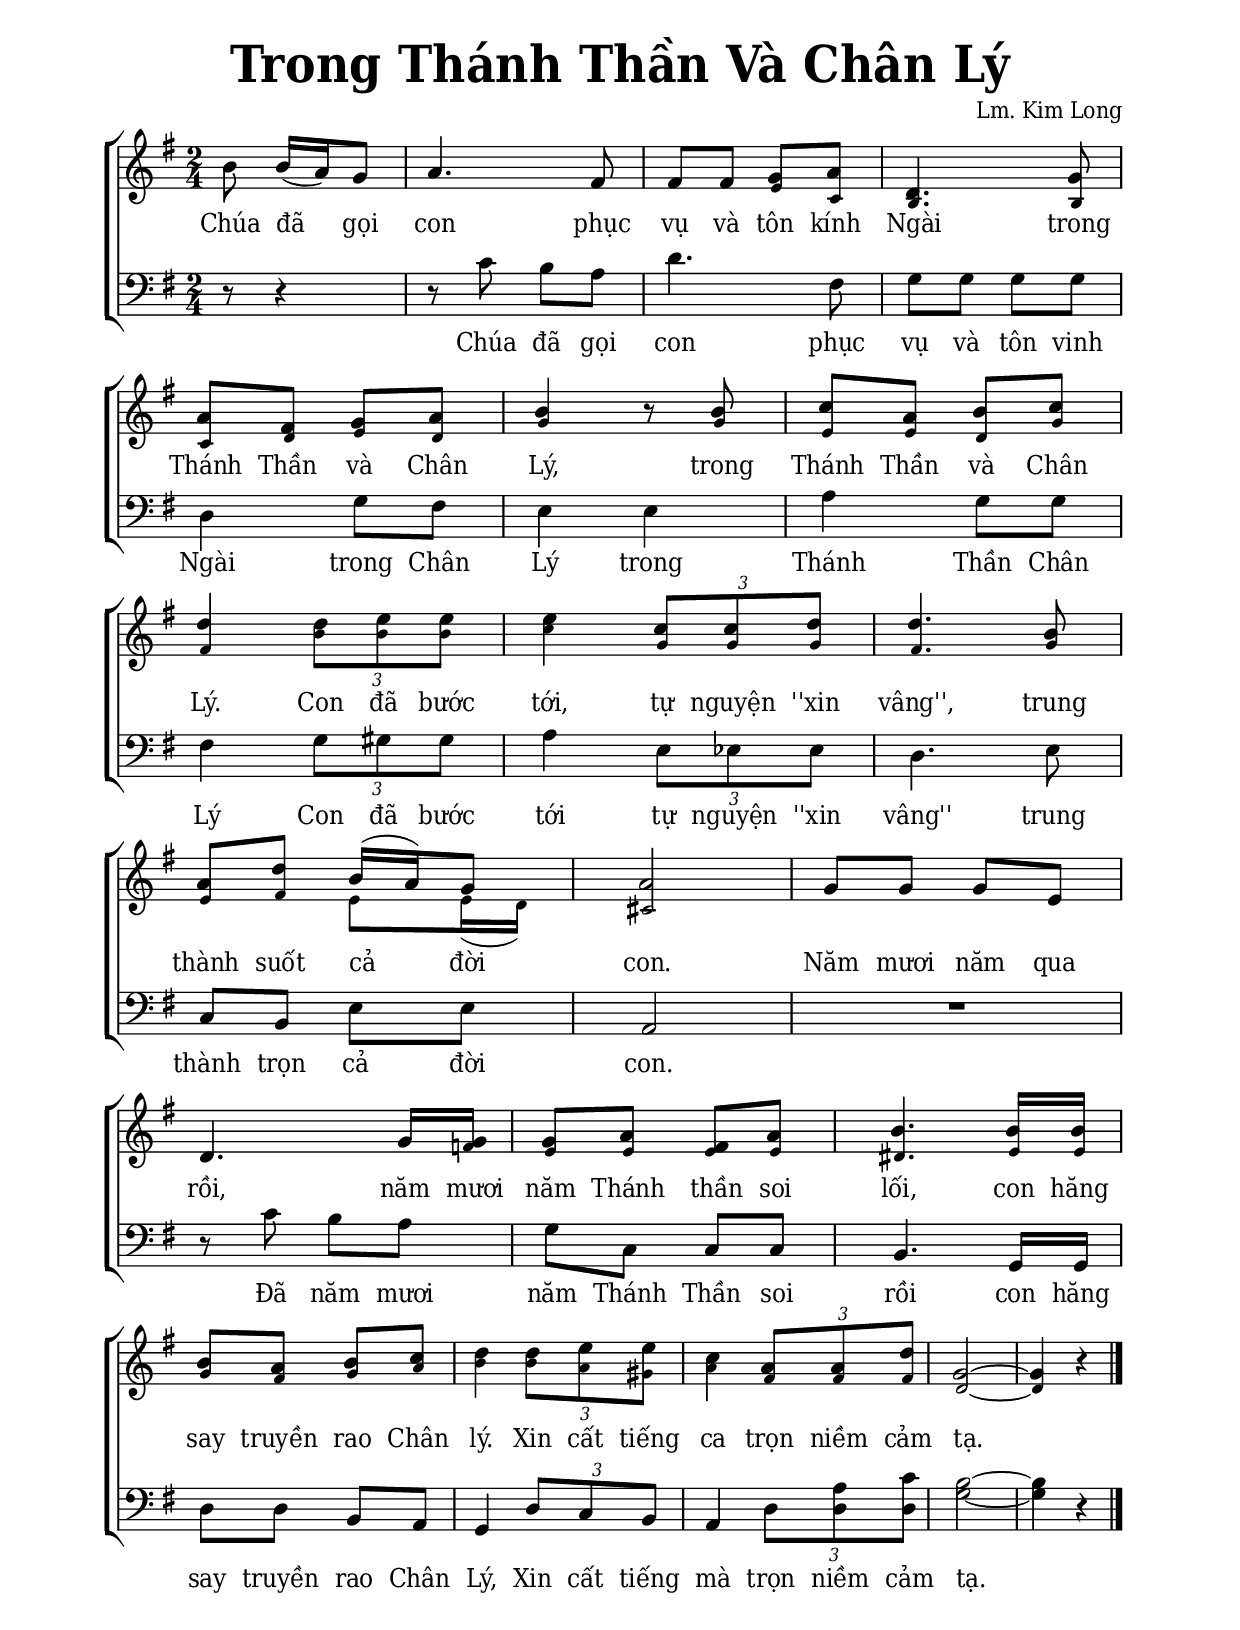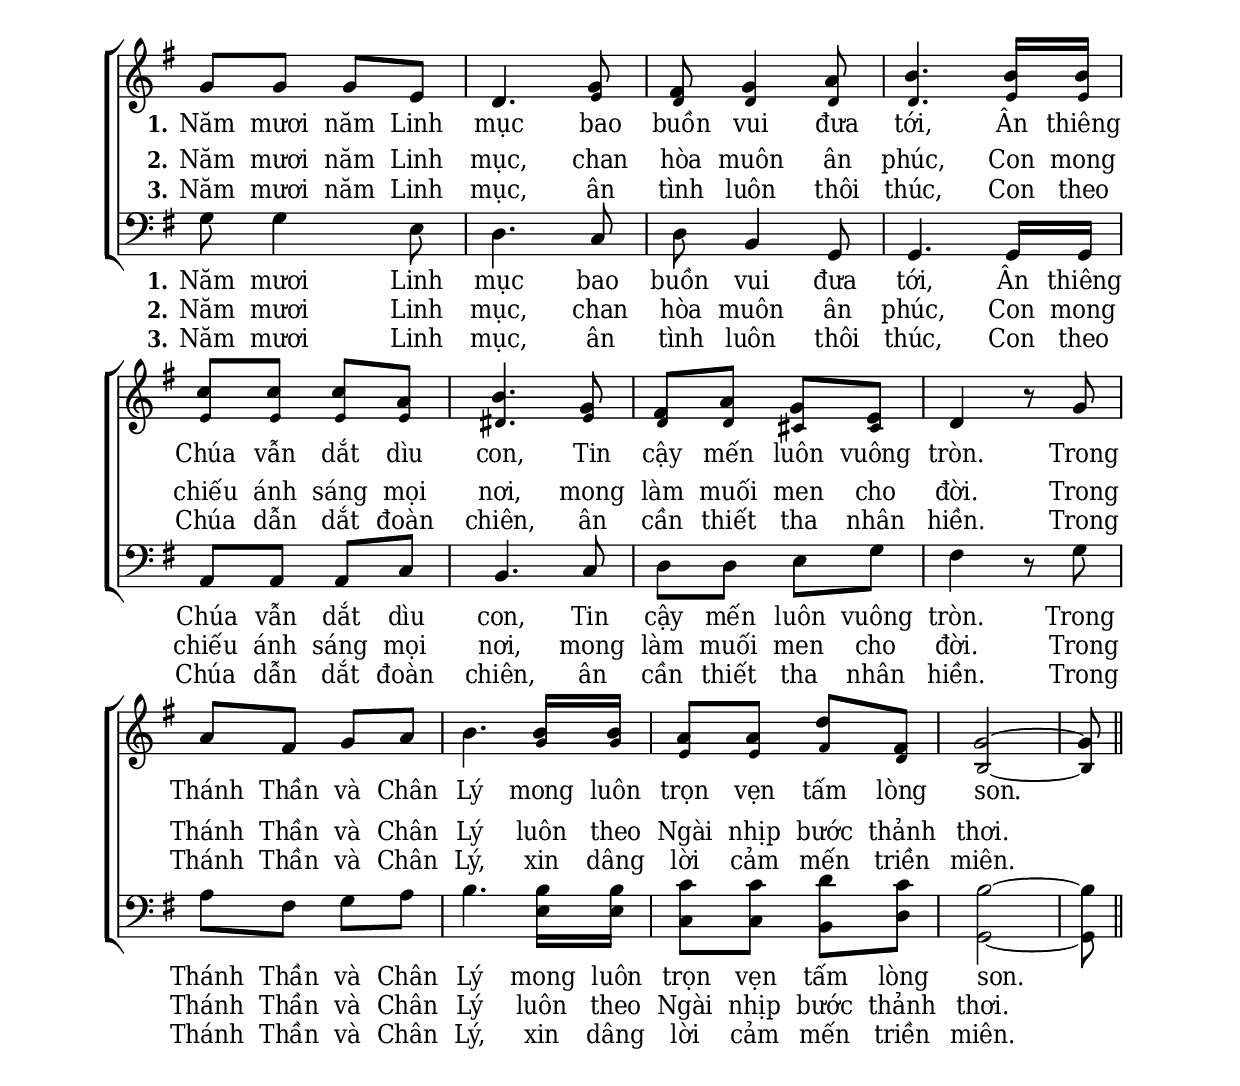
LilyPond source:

% Cài đặt chung
\version "2.22.1"
\include "english.ly"

\header {
  title = \markup { \fontsize #3 "Trong Thánh Thần Và Chân Lý" }
  composer = "Lm. Kim Long"
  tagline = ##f
}

% Nhạc
% Đổi kích thước nốt cho bè phụ
notBePhu =
#(define-music-function (font-size music) (number? ly:music?)
   (for-some-music
     (lambda (m)
       (if (music-is-of-type? m 'rhythmic-event)
           (begin
             (set! (ly:music-property m 'tweaks)
                   (cons `(font-size . ,font-size)
                         (ly:music-property m 'tweaks)))
             #t)
           #f))
     music)
   music)

nhacDiepKhucSop = \relative c'' {
  \partial 4. b8 b16 (a) g8 |
  a4. fs8 |
  fs fs g a |
  d,4. g8 |
  a fs g a |
  b4 r8 b |
  c a b c |
  d4 \tuplet 3/2 { d8 e e } |
  e4 \tuplet 3/2 { c8 c d } |
  d4. b8 |
  a d b16 (a) g8 |
  a2 |
  g8 g g e |
  d4. g16 g |
  g8 a fs a |
  b4. b16 b |
  b8 a b c |
  d4 \tuplet 3/2 { d8 e e } |
  c4 \tuplet 3/2 { a8 a d } |
  g,2 ~ |
  g4 r \bar "|." \pageBreak
  
  g8 g g e |
  d4. g8 |
  fs g4 a8 |
  b4. b16 b |
  c8 c c a |
  b4. g8 |
  fs a g e |
  d4 r8 g |
  a fs g a |
  b4. b16 b |
  a8 a d fs, |
  g2 ~ |
  g8 \bar "||"
}

nhacDiepKhucAlto = \relative c'' {
  b8 b16 (a) g8 |
  a4. fs8 |
  fs fs e c |
  b4. b8 |
  c d e d |
  g4 r8 g |
  e e d g |
  fs4 \tuplet 3/2 { b8 b b } |
  c4 \tuplet 3/2 { g8 g g } |
  fs4. g8 |
  e fs e e16 (d) |
  cs2 |
  g'8 g g e |
  d4. g16 f! |
  e8 e e e |
  ds4. e16 e |
  g8 fs g a |
  b4 \tuplet 3/2 { b8 a gs } |
  a4 \tuplet 3/2 { fs8 fs fs } |
  d2 ~ |
  d4 r |
  
  g8 g g e |
  d4. e8 |
  d d4 d8 |
  d4. e16 e |
  e8 e e e |
  ds4. e8 |
  d d cs cs |
  d4 r8 g |
  a fs g a |
  b4. g16 g |
  e8 e fs d |
  b2 ~ |
  b8
}

nhacDiepKhucBas = \relative c' {
  r8 r4 |
  r8 c b a |
  d4. fs,8 |
  g g g g |
  d4 g8 fs |
  e4 e |
  a g8 g |
  fs4 \tuplet 3/2 { g8 gs gs } |
  a4 \tuplet 3/2 { e8 ef ef } |
  d4. e8 |
  c b e e |
  a,2 |
  R2
  r8 c' b a |
  g c, c c |
  b4. g16 g |
  d'8 d b a |
  g4 \tuplet 3/2 { d'8 c b } |
  a4 \tuplet 3/2 { d8 <a' d,> <c d,> } |
  <b g>2 ~ |
  <b g>4 r |
  
  g8 g4 e8 |
  d4. c8 |
  d b4 g8 |
  g4. g16 g |
  a8 a a c |
  b4. c8 |
  d d e g |
  fs4 r8 g |
  a fs g a |
  b4. <b e,>16 <b e,> |
  <c c,>8 <c c,> <d b,> <c d,> |
  <b g,>2 ~ |
  <b g,>8
}

% Lời
loiDiepKhucSop = \lyricmode {
  Chúa đã gọi con phục vụ và tôn kính Ngài
  trong Thánh Thần và Chân Lý,
  trong Thánh Thần và Chân Lý.
  Con đã bước tới, tự nguyện ''xin vâng'',
  trung thành suốt cả đời con.
  Năm mươi năm qua rồi,
  năm mươi năm Thánh thần soi lối,
  con hăng say truyền rao Chân lý.
  Xin cất tiếng ca trọn niềm cảm tạ.
  
  <<
    {
      \set stanza = "1."
      Năm mươi năm Linh mục bao buồn vui đưa tới,
      Ân thiêng Chúa vẫn dắt dìu con,
      Tin cậy mến luôn vuông tròn.
      Trong Thánh Thần và Chân Lý
      mong luôn trọn vẹn tấm lòng son.
    }
    \new Lyrics \with {
      alignAboveContext = #"2"
    }{
      \set stanza = "2."
      Năm mươi năm Linh mục, chan hòa muôn ân phúc,
      Con mong chiếu ánh sáng mọi nơi,
      mong làm muối men cho đời.
      Trong Thánh Thần và Chân Lý
      luôn theo Ngài nhịp bước thảnh thơi.
    }
    \new Lyrics \with {
      alignAboveContext = #"2"
    }{
      \set stanza = "3."
      Năm mươi năm Linh mục, ân tình luôn thôi thúc,
      Con theo Chúa dẫn dắt đoàn chiên,
      ân cần thiết tha nhân hiền.
      Trong Thánh Thần và Chân Lý,
      xin dâng lời cảm mến triền miên.
    }
  >>
}

loiDiepKhucBas = \lyricmode {
  Chúa đã gọi con phục vụ và tôn vinh Ngài
  trong Chân Lý trong Thánh Thần Chân Lý
  Con đã bước tới tự nguyện ''xin vâng''
  trung thành trọn cả đời con.
  Đã năm mươi năm Thánh Thần soi rồi
  con hăng say truyền rao Chân Lý,
  Xin cất tiếng mà trọn niềm cảm tạ.
  
  <<
    {
      \set stanza = "1."
      Năm mươi Linh mục bao buồn vui đưa tới,
      Ân thiêng Chúa vẫn dắt dìu con,
      Tin cậy mến luôn vuông tròn.
      Trong Thánh Thần và Chân Lý
      mong luôn trọn vẹn tấm lòng son.
    }
    \new Lyrics {
      \set stanza = "2."
      Năm mươi Linh mục, chan hòa muôn ân phúc,
      Con mong chiếu ánh sáng mọi nơi,
      mong làm muối men cho đời.
      Trong Thánh Thần và Chân Lý
      luôn theo Ngài nhịp bước thảnh thơi.
    }
    \new Lyrics {
      \set stanza = "3."
      Năm mươi Linh mục, ân tình luôn thôi thúc,
      Con theo Chúa dẫn dắt đoàn chiên,
      ân cần thiết tha nhân hiền.
      Trong Thánh Thần và Chân Lý,
      xin dâng lời cảm mến triền miên.
    }
  >>
}

% Dàn trang
\paper {
  #(set-paper-size "a4")
  top-margin = 15\mm
  bottom-margin = 15\mm
  left-margin = 20\mm
  right-margin = 20\mm
  indent = #0
  #(define fonts
    (make-pango-font-tree
      "Deja Vu Serif Condensed"
      "Deja Vu Serif Condensed"
      "Deja Vu Serif Condensed"
      (/ 20 20)))
  print-page-number = #f
  page-count = #2
  %systems-per-page = 5
}

TongNhip = {
  \key g \major \time 2/4
  \set Timing.beamExceptions = #'()
  \set Timing.baseMoment = #(ly:make-moment 1/4)
}

% Đổi kích thước nốt cho bè phụ
notBePhu =
#(define-music-function (font-size music) (number? ly:music?)
   (for-some-music
     (lambda (m)
       (if (music-is-of-type? m 'rhythmic-event)
           (begin
             (set! (ly:music-property m 'tweaks)
                   (cons `(font-size . ,font-size)
                         (ly:music-property m 'tweaks)))
             #t)
           #f))
     music)
   music)
\score {
  \new ChoirStaff <<
    \new Staff = "1" \with {
        \consists "Merge_rests_engraver"
        printPartCombineTexts = ##f
      }
      <<
      \new Voice \TongNhip \partCombine 
        \nhacDiepKhucSop
        \notBePhu -2 { \nhacDiepKhucAlto }
      \new NullVoice = beSop \nhacDiepKhucSop
      \new Lyrics \lyricsto beSop \loiDiepKhucSop
      >>
    \new Staff = "2" <<
        \clef "bass"
        \new Voice = beBas {
          \TongNhip \nhacDiepKhucBas
        }
      \new Lyrics \lyricsto beBas \loiDiepKhucBas
    >>
  >>
  \layout {
    \override Lyrics.LyricSpace.minimum-distance = #1.5
    \override Score.BarNumber.break-visibility = ##(#f #f #f)
    \override Score.SpacingSpanner.uniform-stretching = ##t
    \context {
      \Staff \RemoveEmptyStaves
      \override VerticalAxisGroup.remove-first = ##t
    }
  }
}
